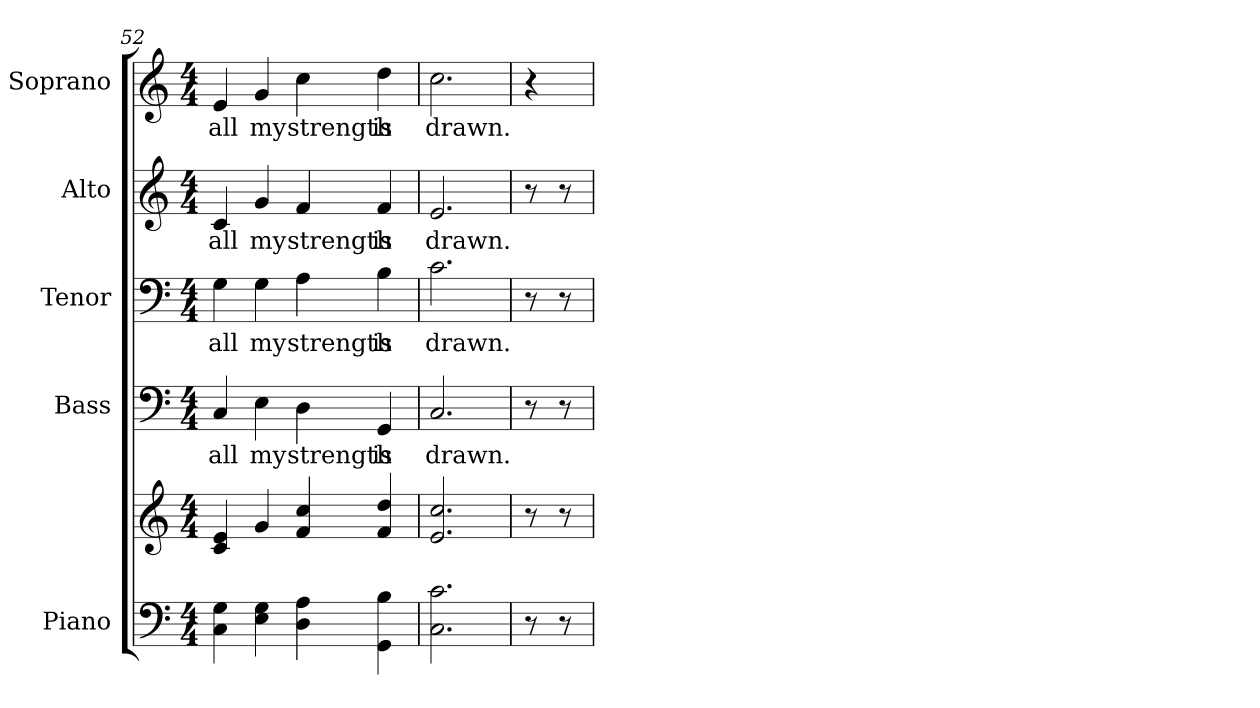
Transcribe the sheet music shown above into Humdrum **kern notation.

**kern	**kern	**kern	**text	**kern	**text	**kern	**text	**kern	**text
*part5	*part5	*part4	*part4	*part3	*part3	*part2	*part2	*part1	*part1
*staff6	*staff5	*staff4	*staff4	*staff3	*staff3	*staff2	*staff2	*staff1	*staff1
*I"Piano	*	*I"Bass	*	*I"Tenor	*	*I"Alto	*	*I"Soprano	*
*I'Pno.	*	*I'B.	*	*I'T.	*	*I'A.	*	*I'S.	*
*clefF4	*clefG2	*clefF4	*	*clefF4	*	*clefG2	*	*clefG2	*
*k[]	*k[]	*k[]	*	*k[]	*	*k[]	*	*k[]	*
*C:	*C:	*C:	*	*C:	*	*C:	*	*C:	*
*M4/4	*M4/4	*M4/4	*	*M4/4	*	*M4/4	*	*M4/4	*
=52	=52	=52	=52	=52	=52	=52	=52	=52	=52
!	!	!	!LO:LY:b:color=#000000	!	!	!	!	!	!
!	!	!	!	!	!LO:LY:b:color=#000000	!	!	!	!
!	!	!	!	!	!	!	!LO:LY:b:color=#000000	!	!
!	!	!	!	!	!	!	!	!	!LO:LY:b:color=#000000
4Ci\ 4Gi	4ci/ 4ei	4Ci/	all	4Gi\	all	4ci/	all	4ei/	all
!	!	!	!LO:LY:b:color=#000000	!	!	!	!	!	!
!	!	!	!	!	!LO:LY:b:color=#000000	!	!	!	!
!	!	!	!	!	!	!	!LO:LY:b:color=#000000	!	!
!	!	!	!	!	!	!	!	!	!LO:LY:b:color=#000000
4Ei\ 4Gi	4gi/	4Ei\	my	4Gi\	my	4gi/	my	4gi/	my
!	!	!	!LO:LY:b:color=#000000	!	!	!	!	!	!
!	!	!	!	!	!LO:LY:b:color=#000000	!	!	!	!
!	!	!	!	!	!	!	!LO:LY:b:color=#000000	!	!
!	!	!	!	!	!	!	!	!	!LO:LY:b:color=#000000
4Di\ 4Ai	4fi/ 4cci	4Di\	strength	4Ai\	strength	4fi/	strength	4cci\	strength
!	!	!	!LO:LY:b:color=#000000	!	!	!	!	!	!
!	!	!	!	!	!LO:LY:b:color=#000000	!	!	!	!
!	!	!	!	!	!	!	!LO:LY:b:color=#000000	!	!
!	!	!	!	!	!	!	!	!	!LO:LY:b:color=#000000
4GGi\ 4Bi	4fi/ 4ddi	4GGi/	is	4Bi\	is	4fi/	is	4ddi\	is
!!LO:PB:g=z
=53	=53	=53	=53	=53	=53	=53	=53	=53	=53
!	!	!	!LO:LY:b:color=#000000	!	!	!	!	!	!
!	!	!	!	!	!LO:LY:b:color=#000000	!	!	!	!
!	!	!	!	!	!	!	!LO:LY:b:color=#000000	!	!
!	!	!	!	!	!	!	!	!	!LO:LY:b:color=#000000
2.Ci\ 2.ci	2.ei/ 2.cci	2.Ci/	drawn.	2.ci\	drawn.	2.ei/	drawn.	2.cci\	drawn.
=54	=54	=54	=54	=54	=54	=54	=54	=54	=54
8r	8r	8r	.	8r	.	8r	.	4r	.
8r	8r	8r	.	8r	.	8r	.	.	.
=	=	=	=	=	=	=	=	=	=
*-	*-	*-	*-	*-	*-	*-	*-	*-	*-
